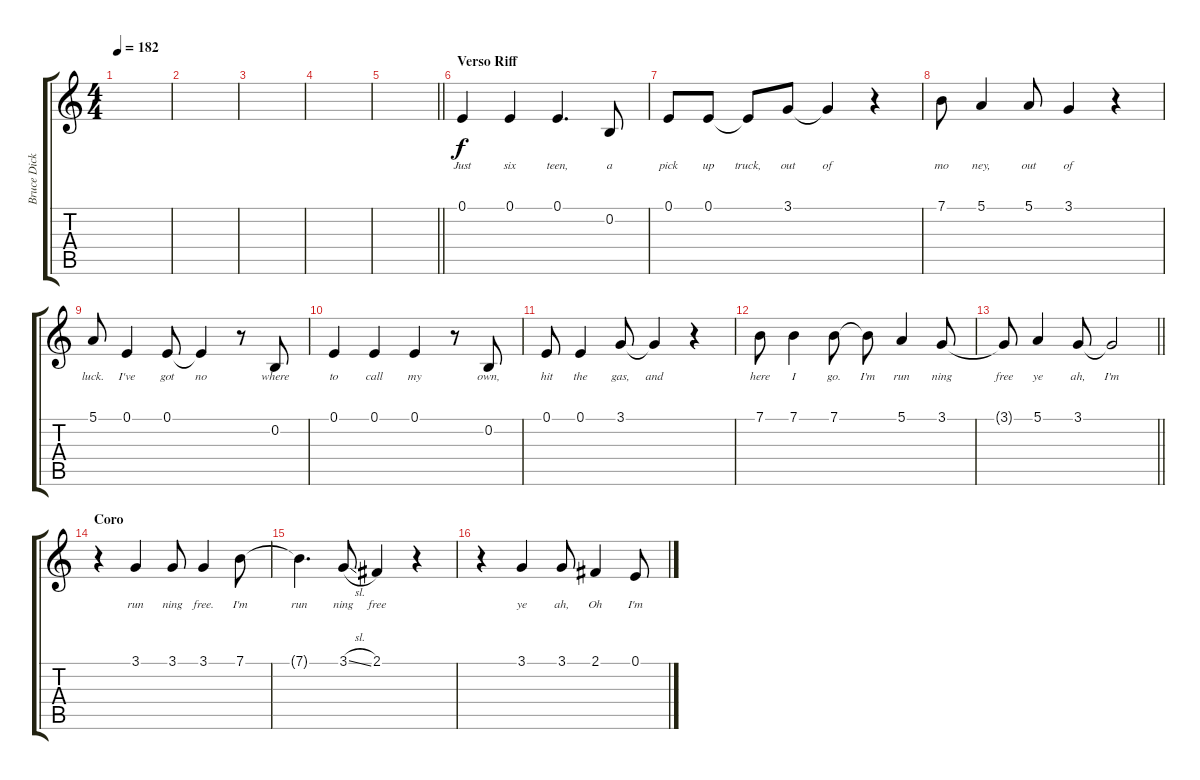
\track ("Bruce Dickinson" "Bruce Dick") {instrument lead2sawtooth}
\staff {score tabs}
\tuning (E4 B3 G3 D3 A2 E2) {hide}
\ts (4 4)
\tempo 182
\clef g2
\ks c
|
|
|
|
\barLineRight lightlight
|
\section ("" "Verso Riff")
0.1.4{lyrics (0 "Just") lyrics (1 "") lyrics (2 "") lyrics (3 "") lyrics (4 "")} 0.1.4{lyrics (0 "six") lyrics (1 "") lyrics (2 "") lyrics (3 "") lyrics (4 "")} 0.1.4{d lyrics (0 "teen,") lyrics (1 "") lyrics (2 "") lyrics (3 "") lyrics (4 "")} 0.2.8{lyrics (0 "a") lyrics (1 "") lyrics (2 "") lyrics (3 "") lyrics (4 "")} |
0.1.8{lyrics (0 "pick") lyrics (1 "") lyrics (2 "") lyrics (3 "") lyrics (4 "")} 0.1.8{lyrics (0 "up") lyrics (1 "") lyrics (2 "") lyrics (3 "") lyrics (4 "")} 0.1{t}.8{lyrics (0 "truck,") lyrics (1 "") lyrics (2 "") lyrics (3 "") lyrics (4 "")} 3.1.8{lyrics (0 "out") lyrics (1 "") lyrics (2 "") lyrics (3 "") lyrics (4 "")} 3.1{t}.4{lyrics (0 "of") lyrics (1 "") lyrics (2 "") lyrics (3 "") lyrics (4 "")} r.4 |
7.1.8{lyrics (0 "mo") lyrics (1 "") lyrics (2 "") lyrics (3 "") lyrics (4 "")} 5.1.4{lyrics (0 "ney,") lyrics (1 "") lyrics (2 "") lyrics (3 "") lyrics (4 "")} 5.1.8{lyrics (0 "out") lyrics (1 "") lyrics (2 "") lyrics (3 "") lyrics (4 "")} 3.1.4{lyrics (0 "of") lyrics (1 "") lyrics (2 "") lyrics (3 "") lyrics (4 "")} r.4 |
5.1.8{lyrics (0 "luck.") lyrics (1 "") lyrics (2 "") lyrics (3 "") lyrics (4 "")} 0.1.4{lyrics (0 "I've") lyrics (1 "") lyrics (2 "") lyrics (3 "") lyrics (4 "")} 0.1.8{lyrics (0 "got") lyrics (1 "") lyrics (2 "") lyrics (3 "") lyrics (4 "")} 0.1{t}.4{lyrics (0 "no") lyrics (1 "") lyrics (2 "") lyrics (3 "") lyrics (4 "")} r.8 0.2.8{lyrics (0 "where") lyrics (1 "") lyrics (2 "") lyrics (3 "") lyrics (4 "")} |
0.1.4{lyrics (0 "to") lyrics (1 "") lyrics (2 "") lyrics (3 "") lyrics (4 "")} 0.1.4{lyrics (0 "call") lyrics (1 "") lyrics (2 "") lyrics (3 "") lyrics (4 "")} 0.1.4{lyrics (0 "my") lyrics (1 "") lyrics (2 "") lyrics (3 "") lyrics (4 "")} r.8 0.2.8{lyrics (0 "own,") lyrics (1 "") lyrics (2 "") lyrics (3 "") lyrics (4 "")} |
0.1.8{lyrics (0 "hit") lyrics (1 "") lyrics (2 "") lyrics (3 "") lyrics (4 "")} 0.1.4{lyrics (0 "the") lyrics (1 "") lyrics (2 "") lyrics (3 "") lyrics (4 "")} 3.1.8{lyrics (0 "gas,") lyrics (1 "") lyrics (2 "") lyrics (3 "") lyrics (4 "")} 3.1{t}.4{lyrics (0 "and") lyrics (1 "") lyrics (2 "") lyrics (3 "") lyrics (4 "")} r.4 |
7.1.8{lyrics (0 "here") lyrics (1 "") lyrics (2 "") lyrics (3 "") lyrics (4 "")} 7.1.4{lyrics (0 "I") lyrics (1 "") lyrics (2 "") lyrics (3 "") lyrics (4 "")} 7.1.8{lyrics (0 "go.") lyrics (1 "") lyrics (2 "") lyrics (3 "") lyrics (4 "")} 7.1{t}.8{lyrics (0 "I'm") lyrics (1 "") lyrics (2 "") lyrics (3 "") lyrics (4 "")} 5.1.4{lyrics (0 "run") lyrics (1 "") lyrics (2 "") lyrics (3 "") lyrics (4 "")} 3.1.8{lyrics (0 "ning") lyrics (1 "") lyrics (2 "") lyrics (3 "") lyrics (4 "")} |
\barLineRight lightlight
3.1{t}.8{lyrics (0 "free") lyrics (1 "") lyrics (2 "") lyrics (3 "") lyrics (4 "")} 5.1.4{lyrics (0 "ye") lyrics (1 "") lyrics (2 "") lyrics (3 "") lyrics (4 "")} 3.1.8{lyrics (0 "ah,") lyrics (1 "") lyrics (2 "") lyrics (3 "") lyrics (4 "")} 3.1{t}.2{lyrics (0 "I'm") lyrics (1 "") lyrics (2 "") lyrics (3 "") lyrics (4 "")} |
\section ("" "Coro")
r.4 3.1.4{lyrics (0 "run") lyrics (1 "") lyrics (2 "") lyrics (3 "") lyrics (4 "")} 3.1.8{lyrics (0 "ning") lyrics (1 "") lyrics (2 "") lyrics (3 "") lyrics (4 "")} 3.1.4{lyrics (0 "free.") lyrics (1 "") lyrics (2 "") lyrics (3 "") lyrics (4 "")} 7.1.8{lyrics (0 "I'm") lyrics (1 "") lyrics (2 "") lyrics (3 "") lyrics (4 "")} |
7.1{t}.4{d lyrics (0 "run") lyrics (1 "") lyrics (2 "") lyrics (3 "") lyrics (4 "")} 3.1{sl}.8{lyrics (0 "ning") lyrics (1 "") lyrics (2 "") lyrics (3 "") lyrics (4 "")} 2.1.4{lyrics (0 "free") lyrics (1 "") lyrics (2 "") lyrics (3 "") lyrics (4 "")} r.4 |
r.4 3.1.4{lyrics (0 "ye") lyrics (1 "") lyrics (2 "") lyrics (3 "") lyrics (4 "")} 3.1.8{lyrics (0 "ah,") lyrics (1 "") lyrics (2 "") lyrics (3 "") lyrics (4 "")} 2.1.4{lyrics (0 "Oh") lyrics (1 "") lyrics (2 "") lyrics (3 "") lyrics (4 "")} 0.1.8{lyrics (0 "I'm") lyrics (1 "") lyrics (2 "") lyrics (3 "") lyrics (4 "")}
